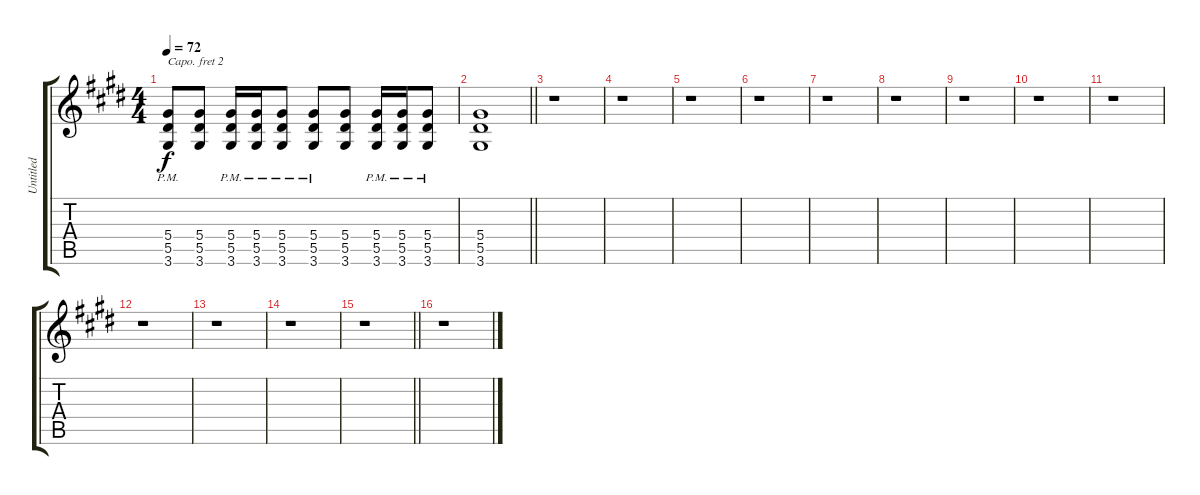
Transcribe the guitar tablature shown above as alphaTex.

\track ("Untitled" "Untitled") {instrument distortionguitar}
\staff {score tabs}
\capo 2
\tuning (Eb4 Bb3 Gb3 Db3 Ab2 Eb2) {hide}
\ts (4 4)
\tempo 72
\clef g2
\ks c#minor
(5.4{pm} 5.5{pm} 3.6{pm}).8{dy f} (5.4 5.5 3.6).8 (5.4{pm} 5.5{pm} 3.6{pm}).16 (5.4{pm} 5.5{pm} 3.6{pm}).16 (5.4{pm} 5.5{pm} 3.6{pm}).8 (5.4{pm} 5.5{pm} 3.6{pm}).8 (5.4 5.5 3.6).8 (5.4{pm} 5.5{pm} 3.6{pm}).16 (5.4{pm} 5.5{pm} 3.6{pm}).16 (5.4{pm} 5.5{pm} 3.6{pm}).8 |
\barLineRight lightlight
(5.4 5.5 3.6).1 |
\ks e
r.1 |
\ks c#minor
r.1 |
r.1 |
\ks e
r.1 |
\ks c#minor
r.1 |
r.1 |
\ks e
r.1 |
\ks c#minor
r.1 |
r.1 |
r.1 |
\ks e
r.1 |
\ks c#minor
r.1 |
\barLineRight lightlight
r.1 |
\ks e
r.1
